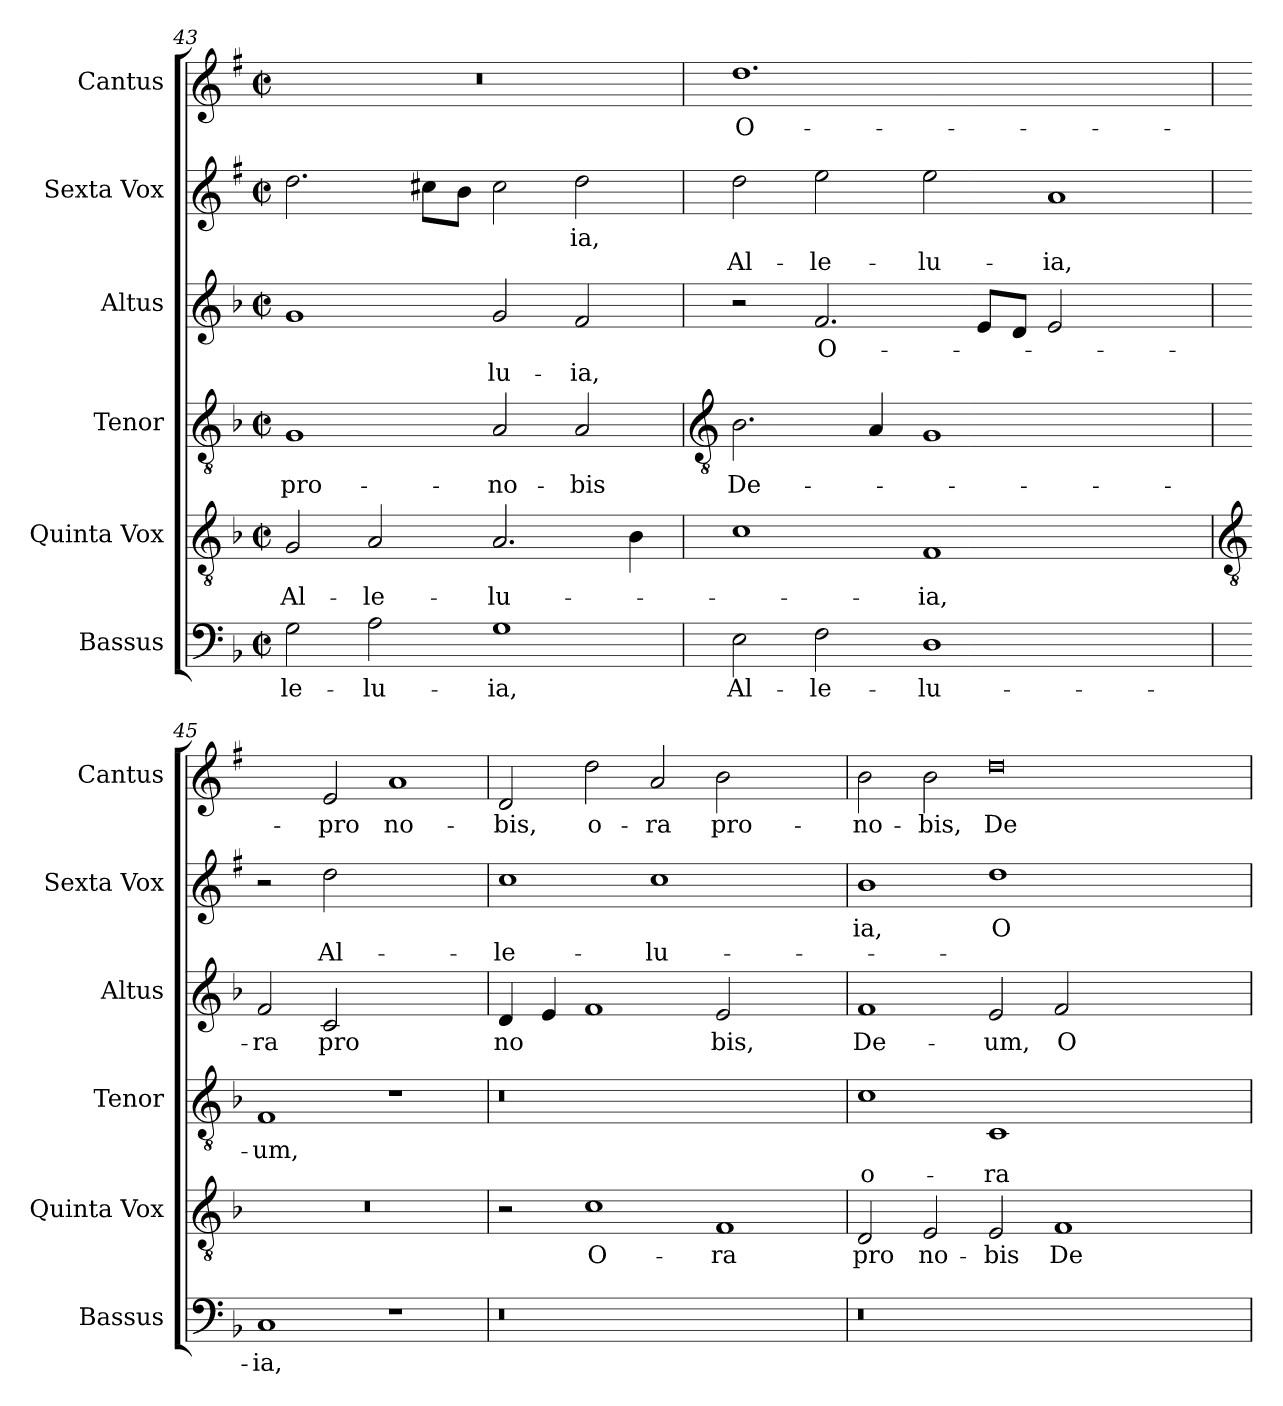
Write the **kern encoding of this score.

**kern	**text	**kern	**text	**kern	**text	**text	**kern	**text	**text	**kern	**text	**text	**kern	**text
*part6	*part6	*part5	*part5	*part4	*part4	*part4	*part3	*part3	*part3	*part2	*part2	*part2	*part1	*part1
*staff6	*staff6	*staff5	*staff5	*staff4	*staff4	*staff4	*staff3	*staff3	*staff3	*staff2	*staff2	*staff2	*staff1	*staff1
*I"Bassus	*	*I"Quinta Vox	*	*I"Tenor	*	*	*I"Altus	*	*	*I"Sexta Vox	*	*	*I"Cantus	*
*I'Bassus	*	*I'Quinta Vox	*	*I'Tenor	*	*	*I'Altus	*	*	*I'Sexta Vox	*	*	*I'Cantus	*
*clefF4	*	*clefGv2	*	*clefGv2	*	*	*clefG2	*	*	*clefG2	*	*	*clefG2	*
*	*	*	*	*	*	*	*	*	*	*ITrd1c2	*	*	*ITrd1c2	*
*k[b-]	*	*k[b-]	*	*k[b-]	*	*	*k[b-]	*	*	*k[b-]	*	*	*k[b-]	*
*F:	*	*F:	*	*F:	*	*	*F:	*	*	*F:	*	*	*F:	*
*M4/2	*	*M4/2	*	*M4/2	*	*	*M4/2	*	*	*M4/2	*	*	*M4/2	*
*met(c|)	*	*met(c|)	*	*met(c|)	*	*	*met(c|)	*	*	*met(c|)	*	*	*met(c|)	*
=43A	=43A	=43A	=43A	=43A	=43A	=43A	=43A	=43A	=43A	=43A	=43A	=43A	=43A	=43A
!	!LO:LY:b	!	!LO:LY:b	!	!LO:LY:b	!	!	!	!	!	!	!	!	!
2G	-le-	2G	Al-	1G	pro-	.	1g	.	.	2.cc	.	.	0r	.
!	!LO:LY:b	!	!LO:LY:b	!	!	!	!	!	!	!	!	!	!	!
2A	-lu-	2A	-le-	.	.	.	.	.	.	.	.	.	.	.
.	.	.	.	.	.	.	.	.	.	8bL	.	.	.	.
.	.	.	.	.	.	.	.	.	.	8aJ	.	.	.	.
!	!LO:LY:b	!	!LO:LY:b	!	!LO:LY:b	!	!	!	!LO:LY:b	!	!	!	!	!
1G	-ia,	2.A	-lu-	2A	-no-	.	2g	.	-lu-	2b	.	.	.	.
!	!	!	!	!	!LO:LY:b	!	!	!	!LO:LY:b	!	!LO:LY:b	!	!	!
.	.	.	.	2A	-bis	.	2f	.	-ia,	2cc	-ia,	.	.	.
.	.	4B-	.	.	.	.	.	.	.	.	.	.	.	.
!!LO:LB:g=z
=44A	=44A	=44A	=44A	=44A	=44A	=44A	=44A	=44A	=44A	=44A	=44A	=44A	=44A	=44A
*	*	*	*	*clefGv2	*	*	*	*	*	*	*	*	*	*
!	!LO:LY:b	!	!	!	!LO:LY:b	!	!	!	!	!	!	!LO:LY:b	!	!LO:LY:b
2E	Al-	1c	.	2.B-	De-	.	2r	.	.	2cc	.	Al-	1.cc	O-
!	!LO:LY:b	!	!	!	!	!	!	!LO:LY:b	!	!	!	!LO:LY:b	!	!
2F	-le-	.	.	.	.	.	2.f	O-	.	2dd	.	-le-	.	.
.	.	.	.	4A	.	.	.	.	.	.	.	.	.	.
!	!LO:LY:b	!	!LO:LY:b	!	!	!	!	!	!	!	!	!LO:LY:b	!	!
1D	-lu-	1F	-ia,	1G	.	.	.	.	.	2dd	.	-lu-	.	.
.	.	.	.	.	.	.	8eL	.	.	.	.	.	.	.
.	.	.	.	.	.	.	8dJ	.	.	.	.	.	.	.
!	!	!	!	!	!	!	!	!	!	!	!	!LO:LY:b	!	!LO:LY:b
.	.	.	.	.	.	.	2e	.	.	1g	.	-ia,	[2fyy	-ra__
2ryy	.	2ryy	.	2ryy	.	.	2ryy	.	.	.	.	.	2ryy	.
!!LO:LB:g=z
=45	=45	=45	=45	=45	=45	=45	=45	=45	=45	=45	=45	=45	=45	=45
*	*	*clefGv2	*	*	*	*	*	*	*	*	*	*	*	*
!	!LO:LY:b	!	!	!	!LO:LY:b	!	!	!LO:LY:b	!	!	!	!	!	!LO:LY:b
1C	-ia,	0r	.	1F	-um,	.	2f	-ra	.	2r	.	.	2fyy]	__
!	!	!	!	!	!	!	!	!LO:LY:b	!	!	!	!LO:LY:b	!	!LO:LY:b
.	.	.	.	.	.	.	2c	pro	.	2cc	.	Al-	2d	pro
!	!	!	!	!	!	!	!	!	!	!	!	!	!	!LO:LY:b
1r	.	.	.	1r	.	.	1ryy	.	.	1ryy	.	.	1g	no-
!!LO:LB:g=z
=46	=46	=46	=46	=46	=46	=46	=46	=46	=46	=46	=46	=46	=46	=46
!	!	!	!	!	!	!	!	!LO:LY:b	!	!	!	!LO:LY:b	!	!LO:LY:b
0r	.	2r	.	0r	.	.	4d	no	.	1b-	.	-le-	2c	-bis,
.	.	.	.	.	.	.	4e	.	.	.	.	.	.	.
!	!	!	!LO:LY:b	!	!	!	!	!	!	!	!	!	!	!LO:LY:b
.	.	1c	O-	.	.	.	1f	.	.	.	.	.	2cc	o-
!	!	!	!	!	!	!	!	!	!	!	!	!LO:LY:b	!	!LO:LY:b
.	.	.	.	.	.	.	.	.	.	1b-	.	-lu-	2g	-ra
!	!	!	!LO:LY:b	!	!	!	!	!LO:LY:b	!	!	!	!	!	!LO:LY:b
.	.	1F	-ra	.	.	.	2e	bis,	.	.	.	.	2a	pro-
2ryy	.	.	.	2ryy	.	.	2ryy	.	.	2ryy	.	.	2ryy	.
=47	=47	=47	=47	=47	=47	=47	=47	=47	=47	=47	=47	=47	=47	=47
!	!	!	!LO:LY:b	!	!	!LO:LY:b	!	!LO:LY:b	!	!	!LO:LY:b	!	!	!LO:LY:b
0r	.	2D	pro	1c	.	o-	1f	De-	.	1a	-ia,	.	2a	-no-
!	!	!	!LO:LY:b	!	!	!	!	!	!	!	!	!	!	!LO:LY:b
.	.	2E	no-	.	.	.	.	.	.	.	.	.	2a	-bis,
!	!	!	!LO:LY:b	!	!	!LO:LY:b	!	!LO:LY:b	!	!	!LO:LY:b	!	!	!LO:LY:b
.	.	2E	-bis	1C	.	-ra	2e	-um,	.	1cc	O-	.	0cc	De-
!	!	!	!LO:LY:b	!	!	!	!	!LO:LY:b	!	!	!	!	!	!
.	.	1F	De-	.	.	.	2f	O-	.	.	.	.	.	.
1ryy	.	.	.	1ryy	.	.	1ryy	.	.	1ryy	.	.	.	.
.	.	2ryy	.	.	.	.	.	.	.	.	.	.	.	.
=	=	=	=	=	=	=	=	=	=	=	=	=	=	=
*-	*-	*-	*-	*-	*-	*-	*-	*-	*-	*-	*-	*-	*-	*-
